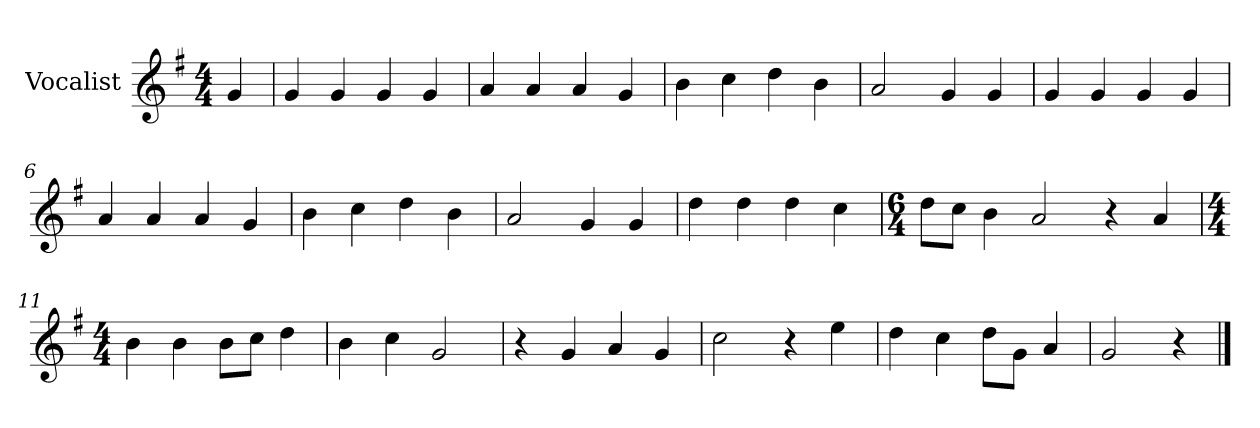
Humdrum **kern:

**kern
*part1
*staff1
*I"Vocalist
*k[f#]
*G:
*M4/4
=
4g
=1
4g
4g
4g
4g
=2
4a
4a
4a
4g
=3
4b
4cc
4dd
4b
=4
2a
4g
4g
=5
4g
4g
4g
4g
=6
4a
4a
4a
4g
=7
4b
4cc
4dd
4b
=8
2a
4g
4g
=9
4dd
4dd
4dd
4cc
=10
*M6/4
8ddL
8ccJ
4b
2a
4r
4a
=11
*M4/4
4b
4b
8bL
8ccJ
4dd
=12
4b
4cc
2g
=13
4r
4g
4a
4g
=14
2cc
4r
4ee
=15
4dd
4cc
8ddL
8gJ
4a
=16
2g
4r
==
*-
